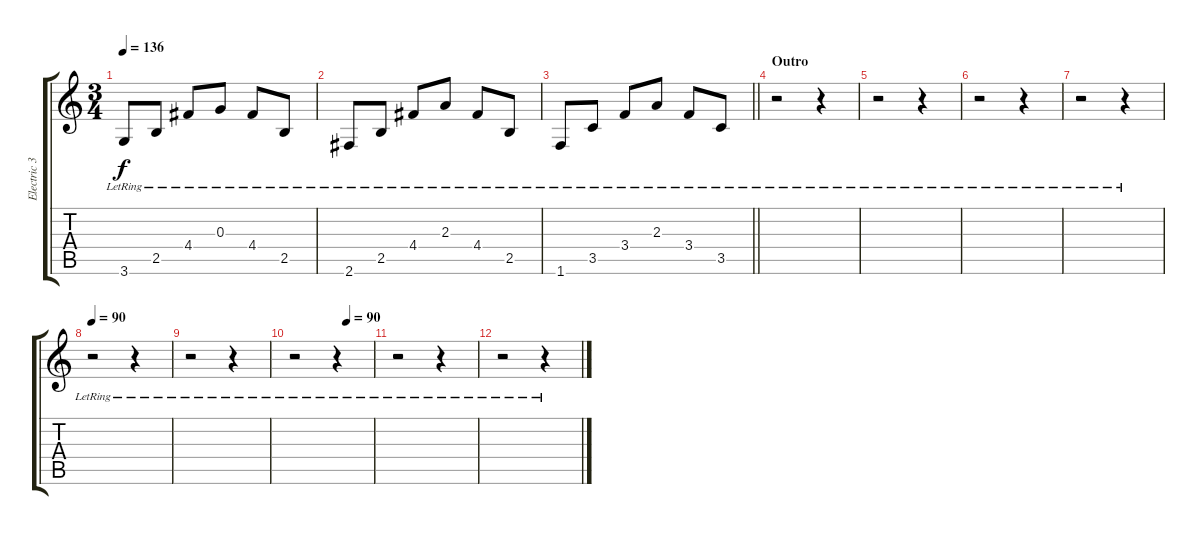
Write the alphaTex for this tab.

\track ("Electric 3" "Electric 3") {instrument electricguitarclean}
\staff {score tabs}
\tuning (E4 B3 G3 D3 A2 E2) {hide}
\ts (3 4)
\tempo 136
\clef g2
\ks c
3.6{lr}.8{dy f} 2.5{lr}.8 4.4{lr}.8 0.3{lr}.8 4.4{lr}.8 2.5{lr}.8 |
2.6{lr}.8 2.5{lr}.8 4.4{lr}.8 2.3{lr}.8 4.4{lr}.8 2.5{lr}.8 |
\barLineRight lightlight
1.6{lr}.8 3.5{lr}.8 3.4{lr}.8 2.3{lr}.8 3.4{lr}.8 3.5{lr}.8 |
\section ("" "Outro")
r.2 r.4 |
r.2 r.4 |
r.2 r.4 |
r.2 r.4 |
\tempo 80
\tempo 90
r.2 r.4 |
r.2 r.4 |
\tempo (90 0.6666666666666666)
r.2 r.4 |
r.2 r.4 |
r.2 r.4
